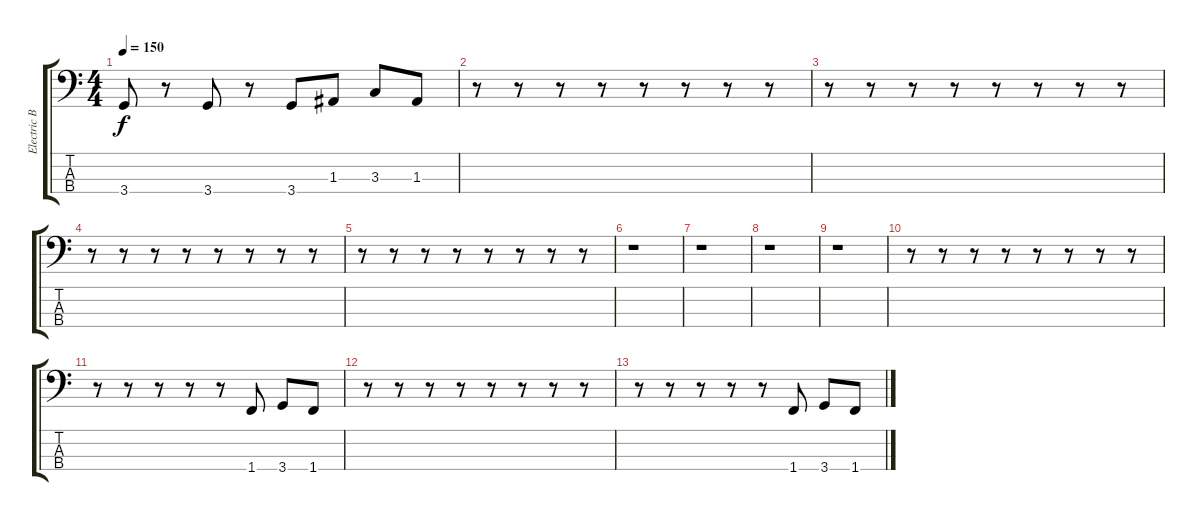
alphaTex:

\track ("Electric Bass" "Electric B") {instrument electricbassfinger}
\staff {score tabs}
\tuning (G2 D2 A1 E1) {hide}
\ts (4 4)
\tempo 150
\clef f4
\ks c
3.4.8{dy f} r.8 3.4.8 r.8 3.4.8 1.3.8 3.3.8 1.3.8 |
r.8 r.8 r.8 r.8 r.8 r.8 r.8 r.8 |
r.8 r.8 r.8 r.8 r.8 r.8 r.8 r.8 |
r.8 r.8 r.8 r.8 r.8 r.8 r.8 r.8 |
r.8 r.8 r.8 r.8 r.8 r.8 r.8 r.8 |
r.1 |
r.1 |
r.1 |
r.1 |
r.8 r.8 r.8 r.8 r.8 r.8 r.8 r.8 |
r.8 r.8 r.8 r.8 r.8 1.4.8 3.4.8 1.4.8 |
r.8 r.8 r.8 r.8 r.8 r.8 r.8 r.8 |
r.8 r.8 r.8 r.8 r.8 1.4.8 3.4.8 1.4.8
